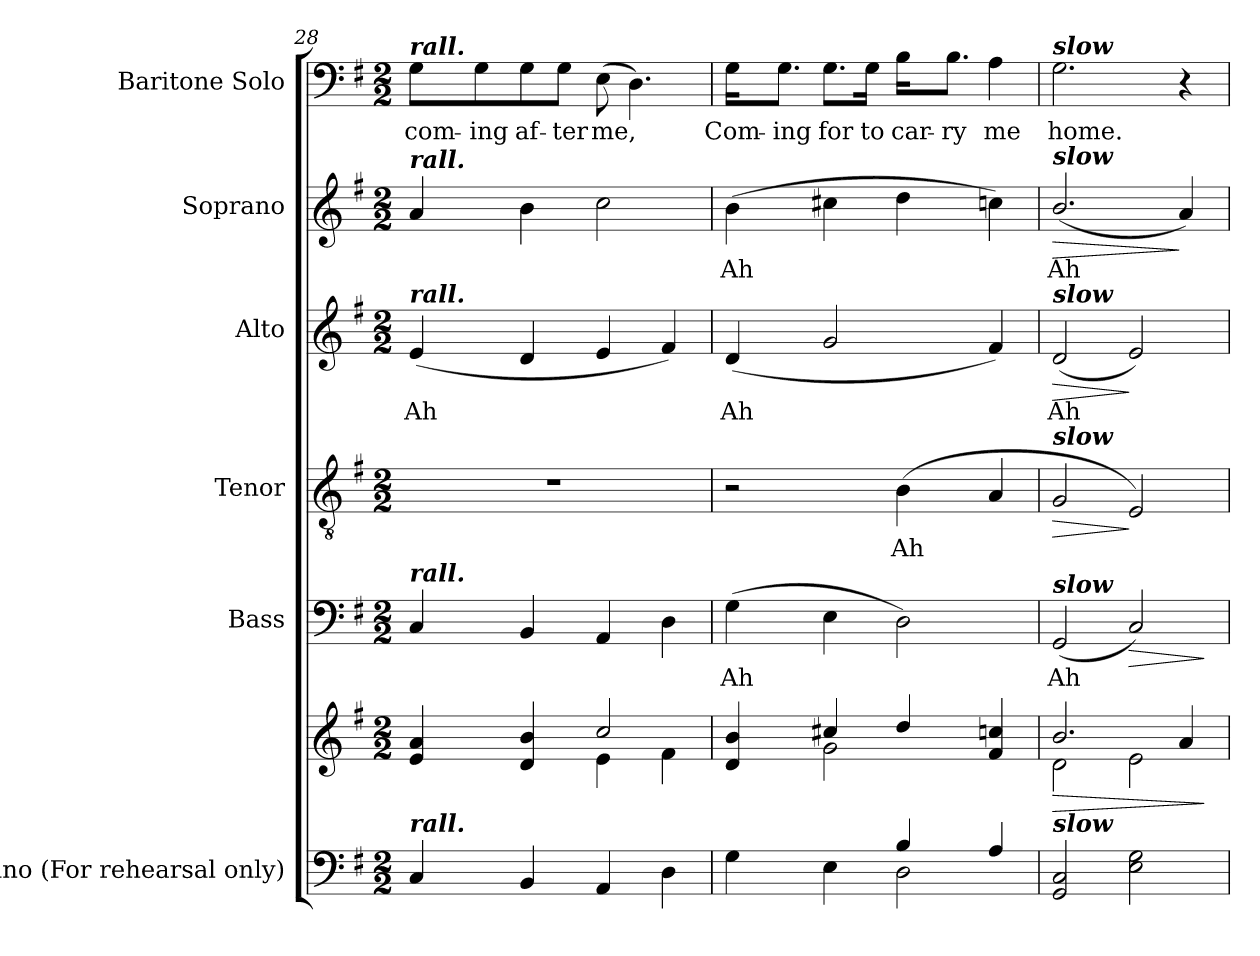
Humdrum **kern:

**kern	**kern	**dynam	**kern	**text	**dynam	**kern	**text	**dynam	**kern	**text	**dynam	**kern	**text	**dynam	**kern	**text
*part6	*part6	*part6	*part5	*part5	*part5	*part4	*part4	*part4	*part3	*part3	*part3	*part2	*part2	*part2	*part1	*part1
*staff7	*staff6	*staff6/7	*staff5	*staff5	*staff5	*staff4	*staff4	*staff4	*staff3	*staff3	*staff3	*staff2	*staff2	*staff2	*staff1	*staff1
*I"Piano (For rehearsal only)	*	*	*I"Bass	*	*	*I"Tenor	*	*	*I"Alto	*	*	*I"Soprano	*	*	*I"Baritone Solo	*
*I'Pno.	*	*	*I'B.	*	*	*I'T.	*	*	*I'A.	*	*	*I'S.	*	*	*I'Bar. Solo	*
*clefF4	*clefG2	*	*clefF4	*	*	*clefGv2	*	*	*clefG2	*	*	*clefG2	*	*	*clefF4	*
*	*	*	*	*	*	*ITrd7c12	*	*	*	*	*	*	*	*	*	*
*k[f#]	*k[f#]	*	*k[f#]	*	*	*k[f#]	*	*	*k[f#]	*	*	*k[f#]	*	*	*k[f#]	*
*G:	*G:	*	*G:	*	*	*G:	*	*	*G:	*	*	*G:	*	*	*G:	*
*M2/2	*M2/2	*	*M2/2	*	*	*M2/2	*	*	*M2/2	*	*	*M2/2	*	*	*M2/2	*
=28	=28	=28	=28	=28	=28	=28	=28	=28	=28	=28	=28	=28	=28	=28	=28	=28
*	*^	*	*	*	*	*	*	*	*	*	*	*	*	*	*	*
!	!	!	!	!	!	!	!	!	!	!	!LO:LY:b:color=#000000	!	!	!	!	!	!
!	!	!	!	!	!	!	!	!	!	!	!	!	!	!	!	!LO:TX:a:Bi:t=rall.	!
!	!	!	!	!	!	!	!	!	!	!	!	!	!LO:TX:a:Bi:t=rall.	!	!	!	!
!	!	!	!	!	!	!	!	!	!	!LO:TX:a:Bi:t=rall.	!	!	!	!	!	!	!
!	!	!	!	!LO:TX:a:Bi:t=rall.	!	!	!	!	!	!	!	!	!	!	!	!	!
!LO:TX:a:Bi:t=rall.	!	!	!	!	!	!	!	!	!	!	!	!	!	!	!	!	!
!	!	!	!	!	!	!	!	!	!	!	!	!	!	!	!	!	!LO:LY:b:color=#000000
4Ci/	4ei/ 4ai	2ryy	.	4Ci/	.	.	1r	.	.	(4ei/	Ah	.	4ai/	.	.	8Gi\L	com-
!	!	!	!	!	!	!	!	!	!	!	!	!	!	!	!	!	!LO:LY:b:color=#000000
.	.	.	.	.	.	.	.	.	.	.	.	.	.	.	.	8Gi\	-ing
!	!	!	!	!	!	!	!	!	!	!	!	!	!	!	!	!	!LO:LY:b:color=#000000
4BBi/	4di/ 4bi	.	.	4BBi/	.	.	.	.	.	4di/	.	.	4bi\	.	.	8Gi\	af-
!	!	!	!	!	!	!	!	!	!	!	!	!	!	!	!	!	!LO:LY:b:color=#000000
.	.	.	.	.	.	.	.	.	.	.	.	.	.	.	.	8Gi\J	-ter
!	!	!	!	!	!	!	!	!	!	!	!	!	!	!	!	!	!LO:LY:b:color=#000000
4AAi/	2cci/	4ei\	.	4AAi/	.	.	.	.	.	4ei/	.	.	2cci\	.	.	(8Ei\	me,
.	.	.	.	.	.	.	.	.	.	.	.	.	.	.	.	4.Di\)	.
4Di\	.	4f#i\	.	4Di\	.	.	.	.	.	4f#i/)	.	.	.	.	.	.	.
!!LO:LB:g=z
=29	=29	=29	=29	=29	=29	=29	=29	=29	=29	=29	=29	=29	=29	=29	=29	=29	=29
*^	*	*	*	*	*	*	*	*	*	*	*	*	*	*	*	*	*
!	!	!	!	!	!	!LO:LY:b:color=#000000	!	!	!	!	!	!	!	!	!	!	!	!
!	!	!	!	!	!	!	!	!	!	!	!	!LO:LY:b:color=#000000	!	!	!	!	!	!
!	!	!	!	!	!	!	!	!	!	!	!	!	!	!	!LO:LY:b:color=#000000	!	!	!
!	!	!	!	!	!	!	!	!	!	!	!	!	!	!	!	!	!	!LO:LY:b:color=#000000
2ryy	4Gi\	4di/ 4bi	4ryy	.	(4Gi\	Ah	.	2r	.	.	(4di/	Ah	.	(4bi\	Ah	.	16Gi\KL	Com-
!	!	!	!	!	!	!	!	!	!	!	!	!	!	!	!	!	!	!LO:LY:b:color=#000000
.	.	.	.	.	.	.	.	.	.	.	.	.	.	.	.	.	8.Gi\J	-ing
!	!	!	!	!	!	!	!	!	!	!	!	!	!	!	!	!	!	!LO:LY:b:color=#000000
.	4Ei\	4cc#Xi/	2gi\	.	4Ei\	.	.	.	.	.	2gi/	.	.	4cc#Xi\	.	.	8.Gi\L	for
!	!	!	!	!	!	!	!	!	!	!	!	!	!	!	!	!	!	!LO:LY:b:color=#000000
.	.	.	.	.	.	.	.	.	.	.	.	.	.	.	.	.	16Gi\Jk	to
!	!	!	!	!	!	!	!	!	!LO:LY:b:color=#000000	!	!	!	!	!	!	!	!	!
!	!	!	!	!	!	!	!	!	!	!	!	!	!	!	!	!	!	!LO:LY:b:color=#000000
4Bi/	2Di\	4ddi/	.	.	2Di\)	.	.	(4BBi\	Ah	.	.	.	.	4ddi\	.	.	16Bi\KL	car-
!	!	!	!	!	!	!	!	!	!	!	!	!	!	!	!	!	!	!LO:LY:b:color=#000000
.	.	.	.	.	.	.	.	.	.	.	.	.	.	.	.	.	8.Bi\J	-ry
!	!	!	!	!	!	!	!	!	!	!	!	!	!	!	!	!	!	!LO:LY:b:color=#000000
4Ai/	.	4f#i/ 4ccni	4ryy	.	.	.	.	4AAi/	.	.	4f#i/)	.	.	4ccni\)	.	.	4Ai\	me
*v	*v	*	*	*	*	*	*	*	*	*	*	*	*	*	*	*	*	*
=30	=30	=30	=30	=30	=30	=30	=30	=30	=30	=30	=30	=30	=30	=30	=30	=30	=30
!	!	!	!LO:HP:b	!	!	!	!	!	!	!	!	!	!	!	!	!	!
!	!	!	!	!	!LO:LY:b:color=#000000	!	!	!	!LO:HP:b	!	!	!	!	!	!	!	!
!	!	!	!	!	!	!	!	!	!	!	!LO:LY:b:color=#000000	!LO:HP:b	!	!	!	!	!
!	!	!	!	!	!	!	!	!	!	!	!	!	!	!LO:LY:b:color=#000000	!LO:HP:b	!	!
!	!	!	!	!	!	!	!	!	!	!	!	!	!	!	!	!LO:TX:a:Bi:t=slow	!
!	!	!	!	!	!	!	!	!	!	!	!	!	!LO:TX:a:Bi:t=slow	!	!	!	!
!	!	!	!	!	!	!	!	!	!	!LO:TX:a:Bi:t=slow	!	!	!	!	!	!	!
!	!	!	!	!	!	!	!LO:TX:a:Bi:t=slow	!	!	!	!	!	!	!	!	!	!
!	!	!	!	!LO:TX:a:Bi:t=slow	!	!	!	!	!	!	!	!	!	!	!	!	!
!	!LO:TX:b:Bi:t=slow	!	!	!	!	!	!	!	!	!	!	!	!	!	!	!	!
!	!	!	!	!	!	!	!	!	!	!	!	!	!	!	!	!	!LO:LY:b:color=#000000
2GGi/ 2Ci	2.bi/	2di\	>	(2GGi/	Ah	.	2GGi/	.	>	(2di/	Ah	>	(2.bi/	Ah	>	2.Gi\	home.
!	!	!	!	!	!	!LO:HP:b	!	!	!	!	!	!	!	!	!	!	!
2Ei\ 2Gi	.	2ei\	.	2Ci/)	.	>	2EEi/)	.	]	2ei/)	.	]	.	.	.	.	.
.	4ai/	.	.	.	.	.	.	.	.	.	.	.	4ai/)	.	]	4r	.
*	*v	*v	*	*	*	*	*	*	*	*	*	*	*	*	*	*	*
.	.	]	.	.	]	.	.	.	.	.	.	.	.	.	.	.
=	=	=	=	=	=	=	=	=	=	=	=	=	=	=	=	=
*-	*-	*-	*-	*-	*-	*-	*-	*-	*-	*-	*-	*-	*-	*-	*-	*-
